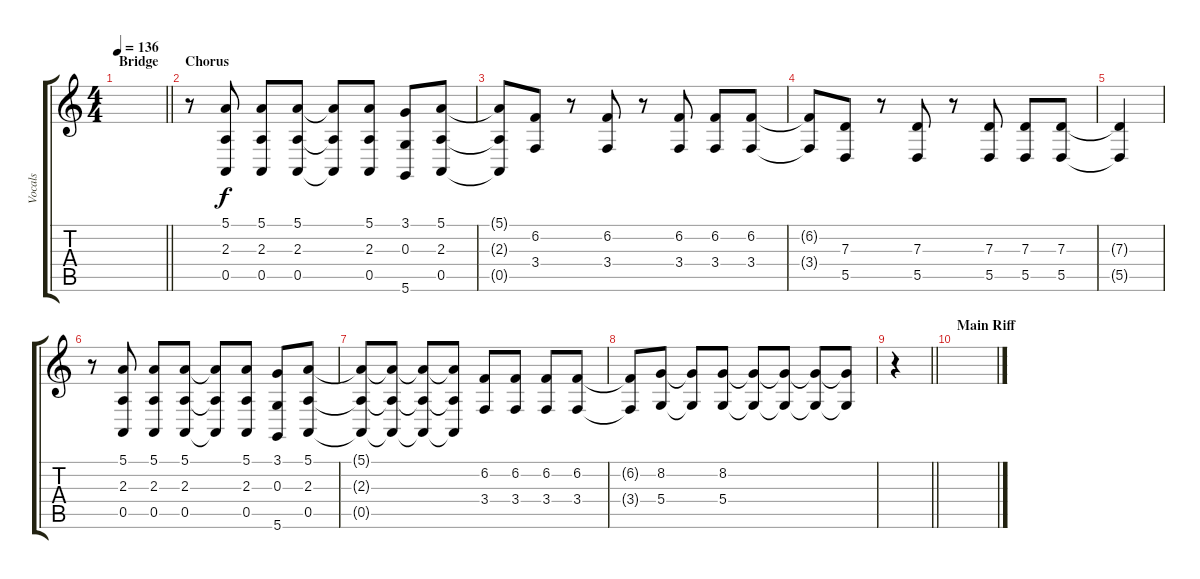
\track ("Vocals" "Vocals") {instrument cello}
\staff {score tabs}
\tuning (E4 B3 G3 D3 A2 D2) {hide}
\ts (4 4)
\section ("" "Bridge")
\tempo 136
\clef g2
\barLineRight lightlight
\ks c
|
\section ("" "Chorus")
r.8 (5.1 2.3 0.5).8 (5.1 2.3 0.5).8 (5.1 2.3 0.5).8 (5.1{t} 2.3{t} 0.5{t}).8 (5.1 2.3 0.5).8 (3.1 0.3 5.6).8 (5.1 2.3 0.5).8 |
(5.1{t} 2.3{t} 0.5{t}).8 (6.2 3.4).8 r.8 (6.2 3.4).8 r.8 (6.2 3.4).8 (6.2 3.4).8 (6.2 3.4).8 |
(6.2{t} 3.4{t}).8 (7.3 5.5).8 r.8 (7.3 5.5).8 r.8 (7.3 5.5).8 (7.3 5.5).8 (7.3 5.5).8 |
(7.3{t} 5.5{t}).4 |
r.8 (5.1 2.3 0.5).8 (5.1 2.3 0.5).8 (5.1 2.3 0.5).8 (5.1{t} 2.3{t} 0.5{t}).8 (5.1 2.3 0.5).8 (3.1 0.3 5.6).8 (5.1 2.3 0.5).8 |
(5.1{t} 2.3{t} 0.5{t}).8 (5.1{t} 2.3{t} 0.5{t}).8 (5.1{t} 2.3{t} 0.5{t}).8 (5.1{t} 2.3{t} 0.5{t}).8 (6.2 3.4).8 (6.2 3.4).8 (6.2 3.4).8 (6.2 3.4).8 |
(6.2{t} 3.4{t}).8 (8.2 5.4).8 (8.2{t} 5.4{t}).8 (8.2 5.4).8 (8.2{t} 5.4{t}).8 (8.2{t} 5.4{t}).8 (8.2{t} 5.4{t}).8 (8.2{t} 5.4{t}).8 |
\barLineRight lightlight
r.4 |
\section ("" "Main Riff")
